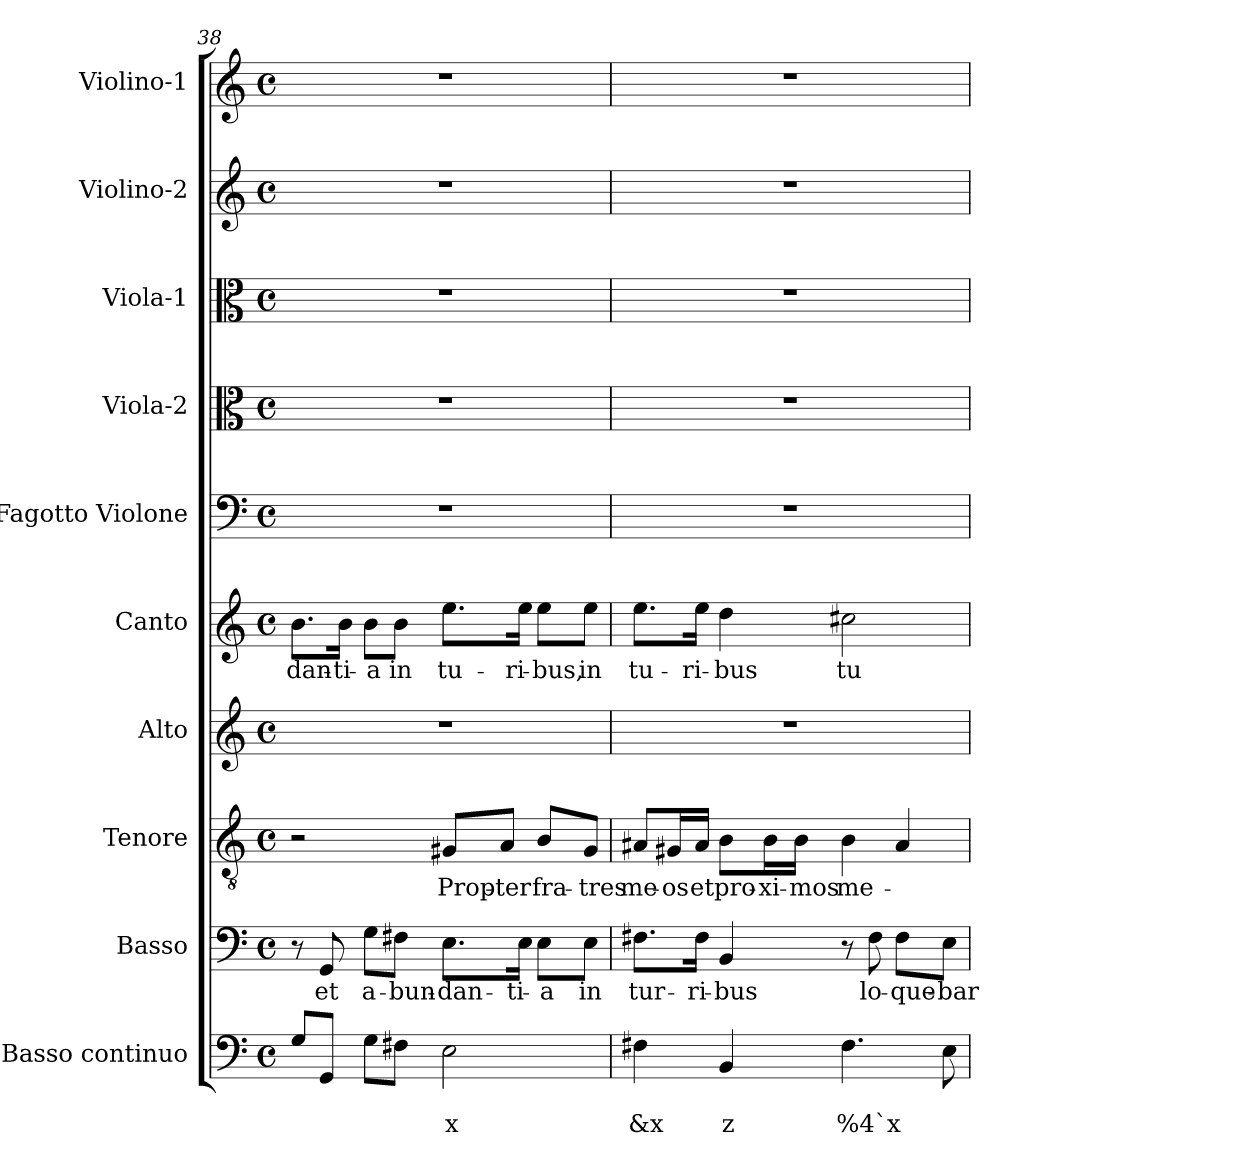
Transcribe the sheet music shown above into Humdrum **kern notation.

**kern	**text	**text	**kern	**text	**kern	**text	**kern	**kern	**text	**kern	**kern	**kern	**kern	**kern
*part10	*part10	*part10	*part9	*part9	*part8	*part8	*part7	*part6	*part6	*part5	*part4	*part3	*part2	*part1
*staff10	*staff10	*staff10	*staff9	*staff9	*staff8	*staff8	*staff7	*staff6	*staff6	*staff5	*staff4	*staff3	*staff2	*staff1
*I"Basso continuo	*	*	*I"Basso	*	*I"Tenore	*	*I"Alto	*I"Canto	*	*I"Fagotto Violone	*I"Viola-2	*I"Viola-1	*I"Violino-2	*I"Violino-1
*I'BC	*	*	*I'B	*	*I'T	*	*I'A	*I'C	*	*I'Fg	*I'Va2	*I'Va1	*I'Vi2	*I'Vi1
*clefF4	*	*	*clefF4	*	*clefGv2	*	*clefG2	*clefG2	*	*clefF4	*clefC3	*clefC3	*clefG2	*clefG2
*k[]	*	*	*k[]	*	*k[]	*	*k[]	*k[]	*	*k[]	*k[]	*k[]	*k[]	*k[]
*C:	*	*	*C:	*	*C:	*	*C:	*C:	*	*C:	*C:	*C:	*C:	*C:
*M4/4	*	*	*M4/4	*	*M4/4	*	*M4/4	*M4/4	*	*M4/4	*M4/4	*M4/4	*M4/4	*M4/4
*met(c)	*	*	*met(c)	*	*met(c)	*	*met(c)	*met(c)	*	*met(c)	*met(c)	*met(c)	*met(c)	*met(c)
=38	=38	=38	=38	=38	=38	=38	=38	=38	=38	=38	=38	=38	=38	=38
!	!	!	!	!	!	!	!	!	!LO:LY:b	!	!	!	!	!
8G/L	.	.	8r	.	2r	.	1r	8.b\L	-dan-	1r	1r	1r	1r	1r
!	!	!	!	!LO:LY:b	!	!	!	!	!	!	!	!	!	!
8GG/J	.	.	8GG/	et	.	.	.	.	.	.	.	.	.	.
!	!	!	!	!	!	!	!	!	!LO:LY:b	!	!	!	!	!
.	.	.	.	.	.	.	.	16b\Jk	-ti-	.	.	.	.	.
!	!	!	!	!LO:LY:b	!	!	!	!	!	!	!	!	!	!
!	!	!	!	!	!	!	!	!	!LO:LY:b	!	!	!	!	!
8G\L	.	.	8G\L	a-	.	.	.	8b\L	-a	.	.	.	.	.
!	!	!	!	!LO:LY:b	!	!	!	!	!	!	!	!	!	!
!	!	!	!	!	!	!	!	!	!LO:LY:b	!	!	!	!	!
8F#X\J	.	.	8F#X\J	-bun-	.	.	.	8b\J	in	.	.	.	.	.
!	!	!LO:LY:b	!	!	!	!	!	!	!	!	!	!	!	!
!	!	!	!	!LO:LY:b	!	!	!	!	!	!	!	!	!	!
!	!	!	!	!	!	!LO:LY:b	!	!	!	!	!	!	!	!
!	!	!	!	!	!	!	!	!	!LO:LY:b	!	!	!	!	!
2E\	.	x	8.E\L	-dan-	8G#X/L	Prop-	.	8.ee\L	tu-	.	.	.	.	.
!	!	!	!	!	!	!LO:LY:b	!	!	!	!	!	!	!	!
.	.	.	.	.	8A/J	-ter	.	.	.	.	.	.	.	.
!	!	!	!	!LO:LY:b	!	!	!	!	!	!	!	!	!	!
!	!	!	!	!	!	!	!	!	!LO:LY:b	!	!	!	!	!
.	.	.	16E\Jk	-ti-	.	.	.	16ee\Jk	-ri-	.	.	.	.	.
!	!	!	!	!LO:LY:b	!	!	!	!	!	!	!	!	!	!
!	!	!	!	!	!	!LO:LY:b	!	!	!	!	!	!	!	!
!	!	!	!	!	!	!	!	!	!LO:LY:b	!	!	!	!	!
.	.	.	8E\L	-a	8B/L	fra-	.	8ee\L	-bus,	.	.	.	.	.
!	!	!	!	!LO:LY:b	!	!	!	!	!	!	!	!	!	!
!	!	!	!	!	!	!LO:LY:b	!	!	!	!	!	!	!	!
!	!	!	!	!	!	!	!	!	!LO:LY:b	!	!	!	!	!
.	.	.	8E\J	in	8G#/J	-tres	.	8ee\J	in	.	.	.	.	.
=39	=39	=39	=39	=39	=39	=39	=39	=39	=39	=39	=39	=39	=39	=39
!	!	!LO:LY:b	!	!	!	!	!	!	!	!	!	!	!	!
!	!	!	!	!LO:LY:b	!	!	!	!	!	!	!	!	!	!
!	!	!	!	!	!	!LO:LY:b	!	!	!	!	!	!	!	!
!	!	!	!	!	!	!	!	!	!LO:LY:b	!	!	!	!	!
4F#X\	.	&x	8.F#X\L	tur-	8A#X/L	me-	1r	8.ee\L	tu-	1r	1r	1r	1r	1r
!	!	!	!	!	!	!LO:LY:b	!	!	!	!	!	!	!	!
.	.	.	.	.	16G#X/L	-os	.	.	.	.	.	.	.	.
!	!	!	!	!LO:LY:b	!	!	!	!	!	!	!	!	!	!
!	!	!	!	!	!	!LO:LY:b	!	!	!	!	!	!	!	!
!	!	!	!	!	!	!	!	!	!LO:LY:b	!	!	!	!	!
.	.	.	16F#\Jk	-ri-	16A#/JJ	et	.	16ee\Jk	-ri-	.	.	.	.	.
!	!	!LO:LY:b	!	!	!	!	!	!	!	!	!	!	!	!
!	!	!	!	!LO:LY:b	!	!	!	!	!	!	!	!	!	!
!	!	!	!	!	!	!LO:LY:b	!	!	!	!	!	!	!	!
!	!	!	!	!	!	!	!	!	!LO:LY:b	!	!	!	!	!
4BB/	.	z	4BB/	-bus	8B\L	pro-	.	4dd\	-bus	.	.	.	.	.
!	!	!	!	!	!	!LO:LY:b	!	!	!	!	!	!	!	!
.	.	.	.	.	16B\L	-xi-	.	.	.	.	.	.	.	.
!	!	!	!	!	!	!LO:LY:b	!	!	!	!	!	!	!	!
.	.	.	.	.	16B\JJ	-mos	.	.	.	.	.	.	.	.
!	!	!LO:LY:b	!	!	!	!	!	!	!	!	!	!	!	!
!	!	!	!	!	!	!LO:LY:b	!	!	!	!	!	!	!	!
!	!	!	!	!	!	!	!	!	!LO:LY:b	!	!	!	!	!
4.F#\	.	%4`x	8r	.	4B\	me-	.	2cc#X\	tu-	.	.	.	.	.
!	!	!	!	!LO:LY:b	!	!	!	!	!	!	!	!	!	!
.	.	.	8F#\	lo-	.	.	.	.	.	.	.	.	.	.
!	!	!	!	!LO:LY:b	!	!	!	!	!	!	!	!	!	!
.	.	.	8F#\L	-que-	4A#/	.	.	.	.	.	.	.	.	.
!	!	!	!	!LO:LY:b	!	!	!	!	!	!	!	!	!	!
8E\	.	.	8E\J	-bar	.	.	.	.	.	.	.	.	.	.
=	=	=	=	=	=	=	=	=	=	=	=	=	=	=
*-	*-	*-	*-	*-	*-	*-	*-	*-	*-	*-	*-	*-	*-	*-
